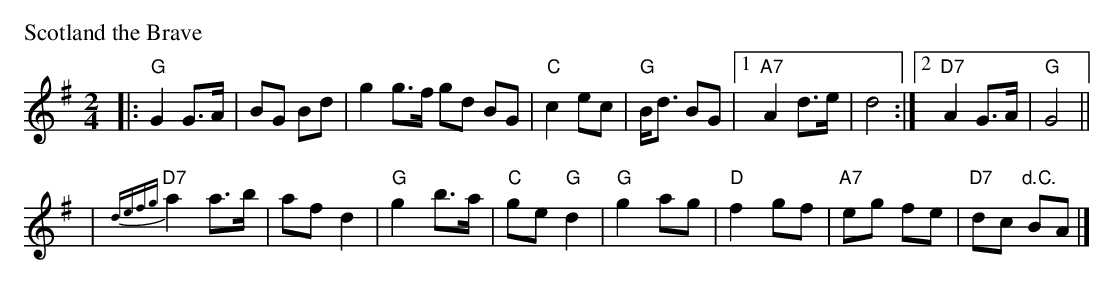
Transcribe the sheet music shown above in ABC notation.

X:1
P: Scotland the Brave
M: 2/4
L: 1/8
K: G
|: "G"G2 G>A | BG Bd | g2 g>f gd BG | "C"c2 ec | "G"B<d BG |1 "A7"A2 d>e | d4 :|2 "D7"A2 G>A | "G"G4 ||
| {defg}"D7"a2 a>b | af d2 | "G"g2 b>a | "C"ge "G"d2 | "G"g2 ag | "D"f2 gf | "A7"eg fe | "D7"dc "d.C."BA |]
